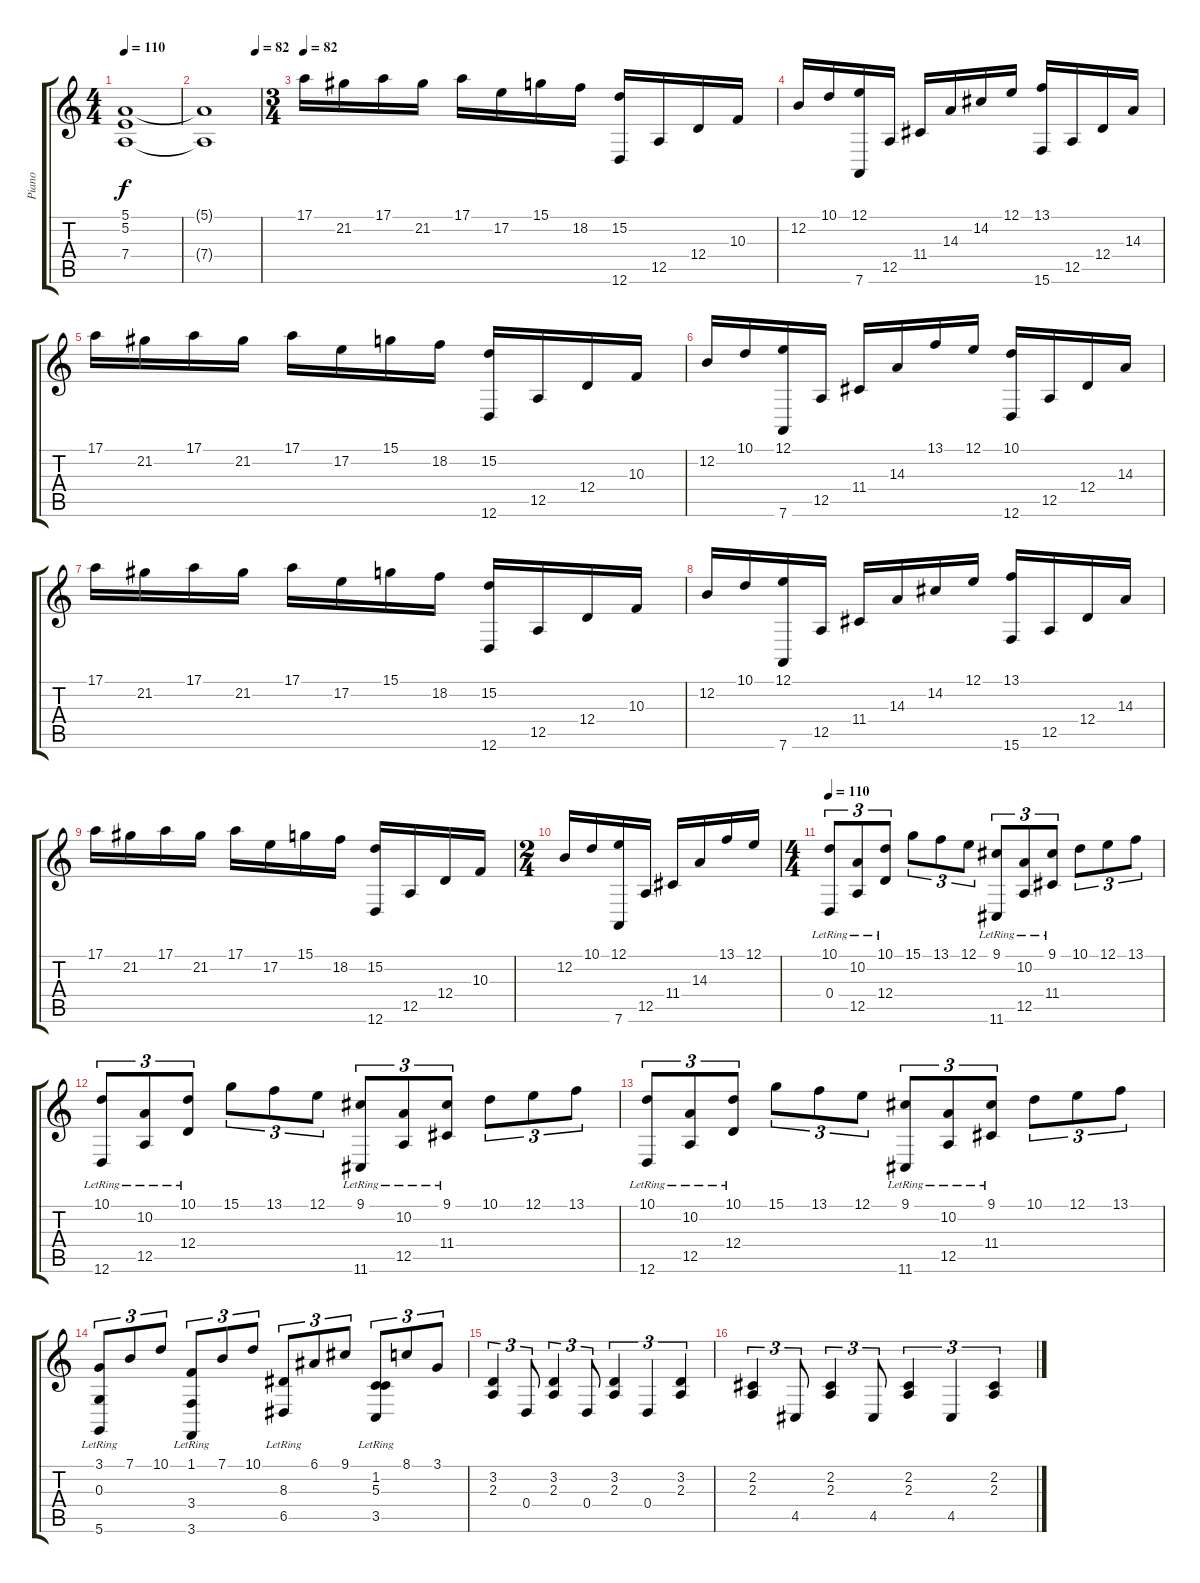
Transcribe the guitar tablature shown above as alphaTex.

\track ("Piano" "Piano") {instrument brightacousticpiano}
\staff {score tabs}
\tuning (E4 B3 G3 D3 A2 D2) {hide}
\ts (4 4)
\tempo 110
\clef g2
\ks c
(5.1 5.2 7.4).1{dy f} |
\tempo (82 0.9166666666666666)
(5.1{t} 7.4{t}).1 |
\ts (3 4)
\tempo 82
17.1.16 21.2.16 17.1.16 21.2.16 17.1.16 17.2.16 15.1.16 18.2.16 (15.2 12.6).16 12.5.16 12.4.16 10.3.16 |
12.2.16 10.1.16 (12.1 7.6).16 12.5.16 11.4.16 14.3.16 14.2.16 12.1.16 (13.1 15.6).16 12.5.16 12.4.16 14.3.16 |
17.1.16 21.2.16 17.1.16 21.2.16 17.1.16 17.2.16 15.1.16 18.2.16 (15.2 12.6).16 12.5.16 12.4.16 10.3.16 |
12.2.16 10.1.16 (12.1 7.6).16 12.5.16 11.4.16 14.3.16 13.1.16 12.1.16 (10.1 12.6).16 12.5.16 12.4.16 14.3.16 |
17.1.16 21.2.16 17.1.16 21.2.16 17.1.16 17.2.16 15.1.16 18.2.16 (15.2 12.6).16 12.5.16 12.4.16 10.3.16 |
12.2.16 10.1.16 (12.1 7.6).16 12.5.16 11.4.16 14.3.16 14.2.16 12.1.16 (13.1 15.6).16 12.5.16 12.4.16 14.3.16 |
17.1.16 21.2.16 17.1.16 21.2.16 17.1.16 17.2.16 15.1.16 18.2.16 (15.2 12.6).16 12.5.16 12.4.16 10.3.16 |
\ts (2 4)
12.2.16 10.1.16 (12.1 7.6).16 12.5.16 11.4.16 14.3.16 13.1.16 12.1.16 |
\ts (4 4)
\tempo 110
(10.1 0.4{lr}).8{tu (3 2)} (10.2 12.5{lr}).8{tu (3 2)} (10.1 12.4{lr}).8{tu (3 2)} 15.1.8{tu (3 2)} 13.1.8{tu (3 2)} 12.1.8{tu (3 2)} (9.1 11.6{lr}).8{tu (3 2)} (10.2 12.5{lr}).8{tu (3 2)} (9.1 11.4{lr}).8{tu (3 2)} 10.1.8{tu (3 2)} 12.1.8{tu (3 2)} 13.1.8{tu (3 2)} |
(10.1 12.6{lr}).8{tu (3 2)} (10.2 12.5{lr}).8{tu (3 2)} (10.1 12.4{lr}).8{tu (3 2)} 15.1.8{tu (3 2)} 13.1.8{tu (3 2)} 12.1.8{tu (3 2)} (9.1 11.6{lr}).8{tu (3 2)} (10.2 12.5{lr}).8{tu (3 2)} (9.1 11.4{lr}).8{tu (3 2)} 10.1.8{tu (3 2)} 12.1.8{tu (3 2)} 13.1.8{tu (3 2)} |
(10.1 12.6{lr}).8{tu (3 2)} (10.2 12.5{lr}).8{tu (3 2)} (10.1 12.4{lr}).8{tu (3 2)} 15.1.8{tu (3 2)} 13.1.8{tu (3 2)} 12.1.8{tu (3 2)} (9.1 11.6{lr}).8{tu (3 2)} (10.2 12.5{lr}).8{tu (3 2)} (9.1 11.4{lr}).8{tu (3 2)} 10.1.8{tu (3 2)} 12.1.8{tu (3 2)} 13.1.8{tu (3 2)} |
(3.1 0.3{lr} 5.6{lr}).8{tu (3 2)} 7.1.8{tu (3 2)} 10.1.8{tu (3 2)} (1.1 3.4{lr} 3.6{lr}).8{tu (3 2)} 7.1.8{tu (3 2)} 10.1.8{tu (3 2)} (8.3 6.5{lr}).8{tu (3 2)} 6.1.8{tu (3 2)} 9.1.8{tu (3 2)} (1.2 5.3{lr} 3.5).8{tu (3 2)} 8.1.8{tu (3 2)} 3.1.8{tu (3 2)} |
(3.2 2.3).4{tu (3 2)} 0.4.8{tu (3 2)} (3.2 2.3).4{tu (3 2)} 0.4.8{tu (3 2)} (3.2 2.3).4{tu (3 2)} 0.4.4{tu (3 2)} (3.2 2.3).4{tu (3 2)} |
(2.2 2.3).4{tu (3 2)} 4.5.8{tu (3 2)} (2.2 2.3).4{tu (3 2)} 4.5.8{tu (3 2)} (2.2 2.3).4{tu (3 2)} 4.5.4{tu (3 2)} (2.2 2.3).4{tu (3 2)}
